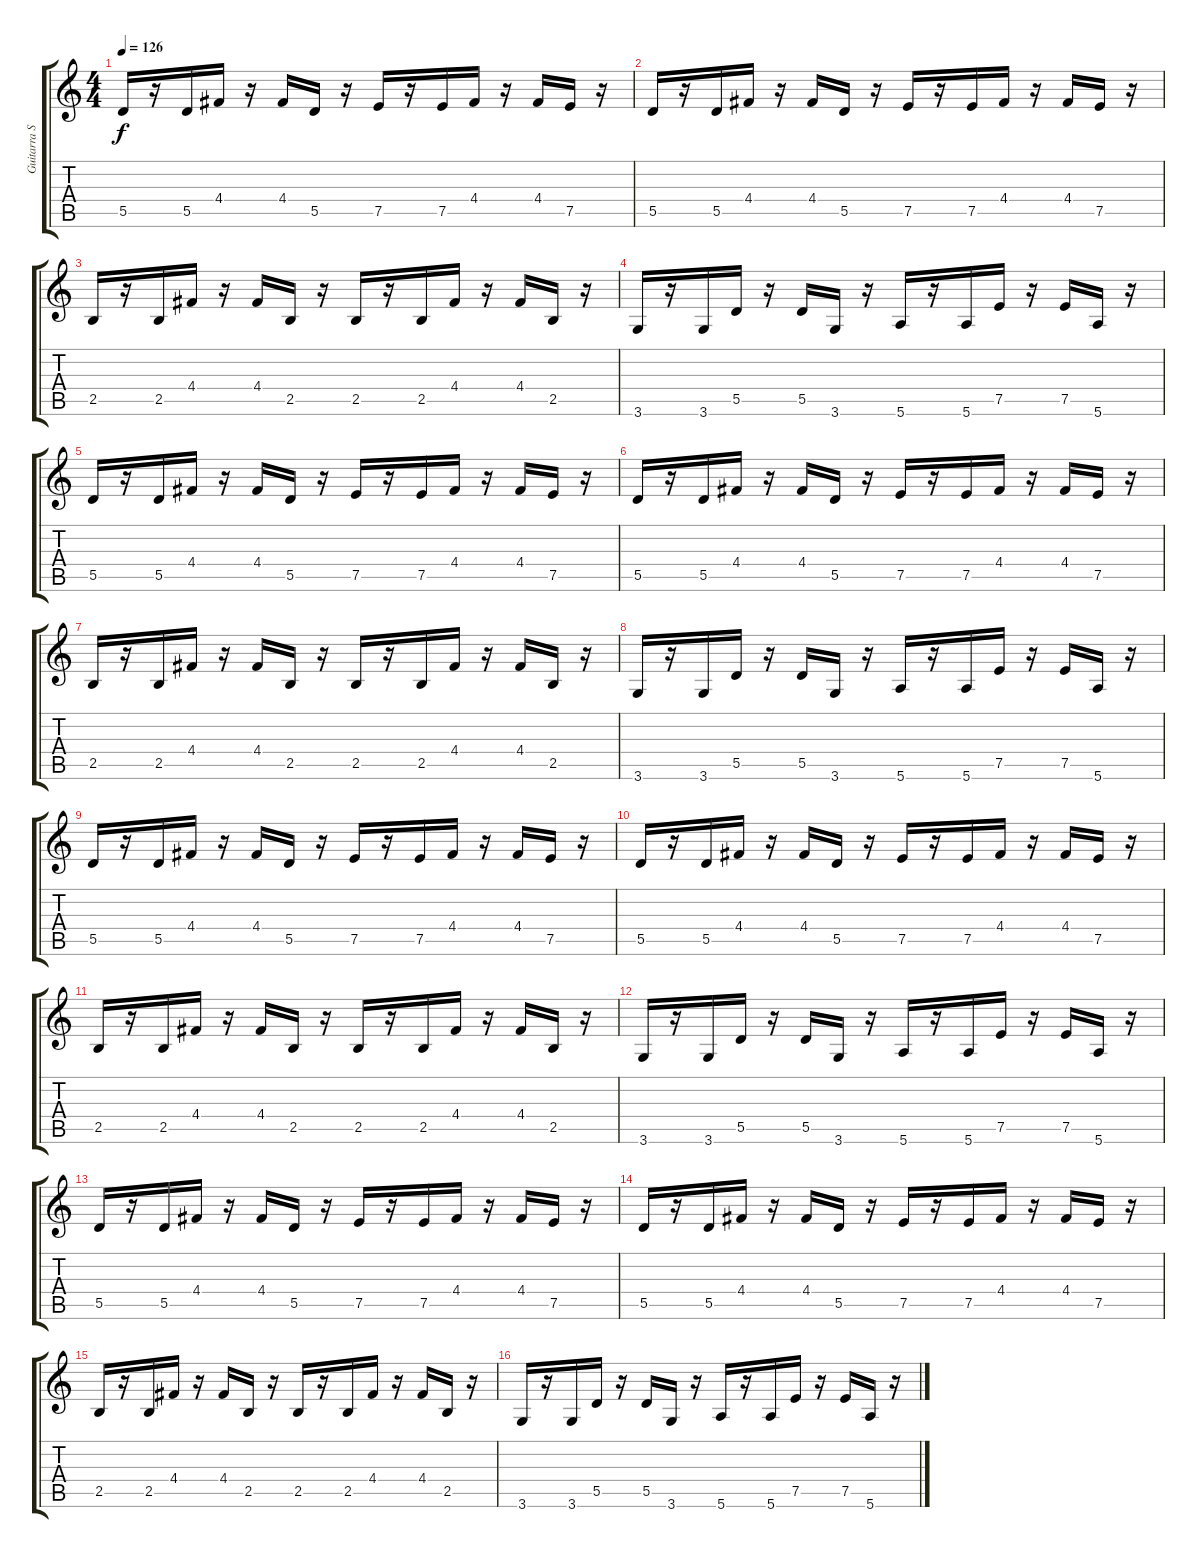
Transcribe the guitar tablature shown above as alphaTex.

\track ("Guitarra Saúl" "Guitarra S") {instrument electricguitarclean}
\staff {score tabs}
\tuning (E4 B3 G3 D3 A2 E2) {hide}
\ts (4 4)
\tempo 126
\clef g2
\ks c
5.5.16{dy f} r.16 5.5.16 4.4.16 r.16 4.4.16 5.5.16 r.16 7.5.16 r.16 7.5.16 4.4.16 r.16 4.4.16 7.5.16 r.16 |
5.5.16 r.16 5.5.16 4.4.16 r.16 4.4.16 5.5.16 r.16 7.5.16 r.16 7.5.16 4.4.16 r.16 4.4.16 7.5.16 r.16 |
2.5.16 r.16 2.5.16 4.4.16 r.16 4.4.16 2.5.16 r.16 2.5.16 r.16 2.5.16 4.4.16 r.16 4.4.16 2.5.16 r.16 |
3.6.16 r.16 3.6.16 5.5.16 r.16 5.5.16 3.6.16 r.16 5.6.16 r.16 5.6.16 7.5.16 r.16 7.5.16 5.6.16 r.16 |
5.5.16 r.16 5.5.16 4.4.16 r.16 4.4.16 5.5.16 r.16 7.5.16 r.16 7.5.16 4.4.16 r.16 4.4.16 7.5.16 r.16 |
5.5.16 r.16 5.5.16 4.4.16 r.16 4.4.16 5.5.16 r.16 7.5.16 r.16 7.5.16 4.4.16 r.16 4.4.16 7.5.16 r.16 |
2.5.16 r.16 2.5.16 4.4.16 r.16 4.4.16 2.5.16 r.16 2.5.16 r.16 2.5.16 4.4.16 r.16 4.4.16 2.5.16 r.16 |
3.6.16 r.16 3.6.16 5.5.16 r.16 5.5.16 3.6.16 r.16 5.6.16 r.16 5.6.16 7.5.16 r.16 7.5.16 5.6.16 r.16 |
5.5.16 r.16 5.5.16 4.4.16 r.16 4.4.16 5.5.16 r.16 7.5.16 r.16 7.5.16 4.4.16 r.16 4.4.16 7.5.16 r.16 |
5.5.16 r.16 5.5.16 4.4.16 r.16 4.4.16 5.5.16 r.16 7.5.16 r.16 7.5.16 4.4.16 r.16 4.4.16 7.5.16 r.16 |
2.5.16 r.16 2.5.16 4.4.16 r.16 4.4.16 2.5.16 r.16 2.5.16 r.16 2.5.16 4.4.16 r.16 4.4.16 2.5.16 r.16 |
3.6.16 r.16 3.6.16 5.5.16 r.16 5.5.16 3.6.16 r.16 5.6.16 r.16 5.6.16 7.5.16 r.16 7.5.16 5.6.16 r.16 |
5.5.16 r.16 5.5.16 4.4.16 r.16 4.4.16 5.5.16 r.16 7.5.16 r.16 7.5.16 4.4.16 r.16 4.4.16 7.5.16 r.16 |
5.5.16 r.16 5.5.16 4.4.16 r.16 4.4.16 5.5.16 r.16 7.5.16 r.16 7.5.16 4.4.16 r.16 4.4.16 7.5.16 r.16 |
2.5.16 r.16 2.5.16 4.4.16 r.16 4.4.16 2.5.16 r.16 2.5.16 r.16 2.5.16 4.4.16 r.16 4.4.16 2.5.16 r.16 |
3.6.16 r.16 3.6.16 5.5.16 r.16 5.5.16 3.6.16 r.16 5.6.16 r.16 5.6.16 7.5.16 r.16 7.5.16 5.6.16 r.16
